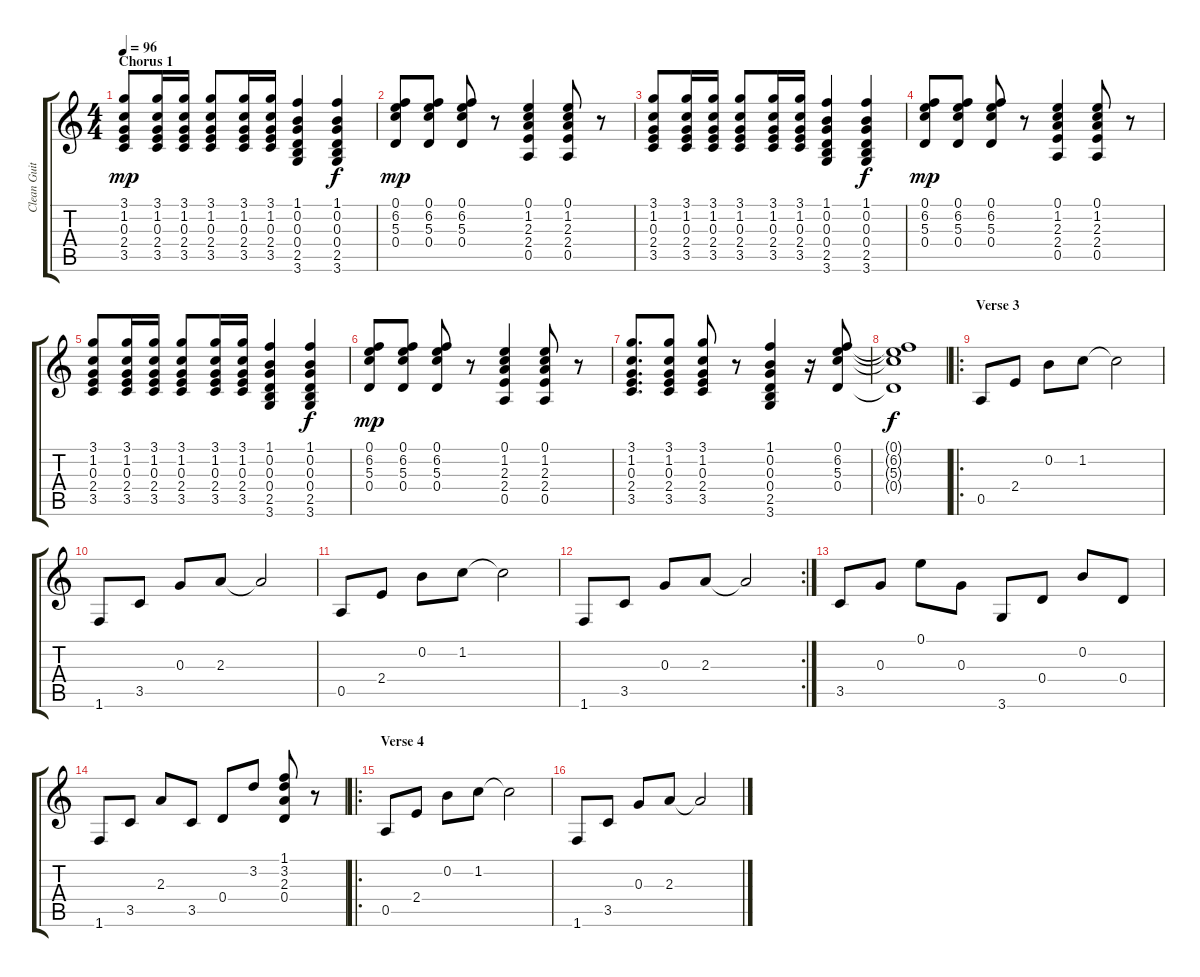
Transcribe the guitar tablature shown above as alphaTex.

\track ("Clean Guitar" "Clean Guit") {instrument electricguitarjazz}
\staff {score tabs}
\tuning (E4 B3 G3 D3 A2 E2) {hide}
\ts (4 4)
\section ("" "Chorus 1")
\tempo 96
\clef g2
\ks c
(3.1 1.2 0.3 2.4 3.5).8{dy mp} (3.1 1.2 0.3 2.4 3.5).16 (3.1 1.2 0.3 2.4 3.5).16 (3.1 1.2 0.3 2.4 3.5).8 (3.1 1.2 0.3 2.4 3.5).16 (3.1 1.2 0.3 2.4 3.5).16 (1.1 0.2 0.3 0.4 2.5 3.6).4 (1.1 0.2 0.3 0.4 2.5 3.6).4{dy f} |
(0.1 6.2 5.3 0.4).8{dy mp} (0.1 6.2 5.3 0.4).8 (0.1 6.2 5.3 0.4).8 r.8 (0.1 1.2 2.3 2.4 0.5).4 (0.1 1.2 2.3 2.4 0.5).8 r.8 |
(3.1 1.2 0.3 2.4 3.5).8 (3.1 1.2 0.3 2.4 3.5).16 (3.1 1.2 0.3 2.4 3.5).16 (3.1 1.2 0.3 2.4 3.5).8 (3.1 1.2 0.3 2.4 3.5).16 (3.1 1.2 0.3 2.4 3.5).16 (1.1 0.2 0.3 0.4 2.5 3.6).4 (1.1 0.2 0.3 0.4 2.5 3.6).4{dy f} |
(0.1 6.2 5.3 0.4).8{dy mp} (0.1 6.2 5.3 0.4).8 (0.1 6.2 5.3 0.4).8 r.8 (0.1 1.2 2.3 2.4 0.5).4 (0.1 1.2 2.3 2.4 0.5).8 r.8 |
(3.1 1.2 0.3 2.4 3.5).8 (3.1 1.2 0.3 2.4 3.5).16 (3.1 1.2 0.3 2.4 3.5).16 (3.1 1.2 0.3 2.4 3.5).8 (3.1 1.2 0.3 2.4 3.5).16 (3.1 1.2 0.3 2.4 3.5).16 (1.1 0.2 0.3 0.4 2.5 3.6).4 (1.1 0.2 0.3 0.4 2.5 3.6).4{dy f} |
(0.1 6.2 5.3 0.4).8{dy mp} (0.1 6.2 5.3 0.4).8 (0.1 6.2 5.3 0.4).8 r.8 (0.1 1.2 2.3 2.4 0.5).4 (0.1 1.2 2.3 2.4 0.5).8 r.8 |
(3.1 1.2 0.3 2.4 3.5).8{d} (3.1 1.2 0.3 2.4 3.5).8 (3.1 1.2 0.3 2.4 3.5).8 r.8 (1.1 0.2 0.3 0.4 2.5 3.6).4 r.16 (0.1 6.2 5.3 0.4).8 |
(0.1{t} 6.2{t} 5.3{t} 0.4{t}).1{dy f} |
\ro
\section ("" "Verse 3")
0.5.8 2.4.8 0.2.8 1.2.8 1.2{t}.2 |
1.6.8 3.5.8 0.3.8 2.3.8 2.3{t}.2 |
0.5.8 2.4.8 0.2.8 1.2.8 1.2{t}.2 |
\rc 2
1.6.8 3.5.8 0.3.8 2.3.8 2.3{t}.2 |
3.5.8 0.3.8 0.1.8 0.3.8 3.6.8 0.4.8 0.2.8 0.4.8 |
1.6.8 3.5.8 2.3.8 3.5.8 0.4.8 3.2.8 (1.1 3.2 2.3 0.4).8 r.8 |
\ro
\section ("" "Verse 4")
0.5.8 2.4.8 0.2.8 1.2.8 1.2{t}.2 |
1.6.8 3.5.8 0.3.8 2.3.8 2.3{t}.2
